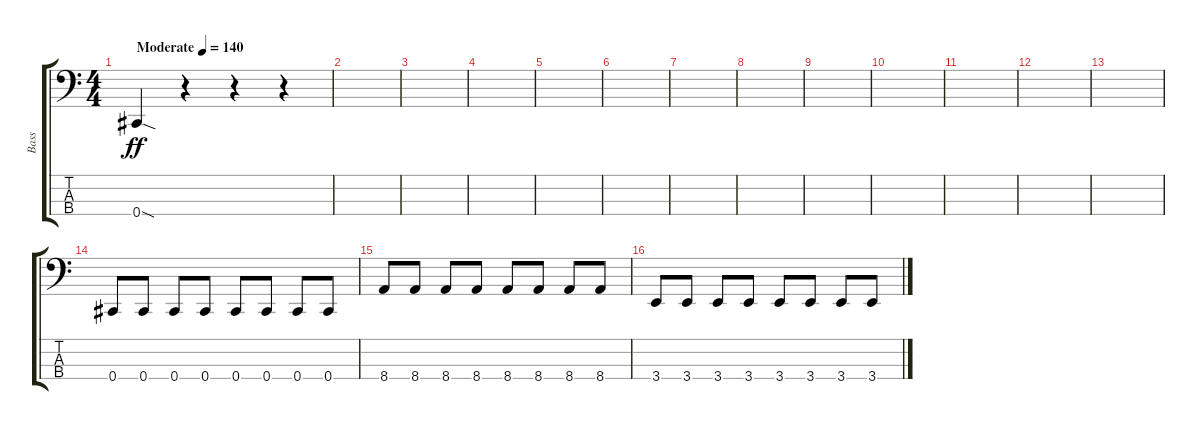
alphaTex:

\track ("Bass" "Bass") {instrument electricbasspick}
\staff {score tabs}
\tuning (Gb2 Db2 Ab1 Db1) {hide}
\ts (4 4)
\tempo (140 "Moderate")
\clef f4
\ks c
0.4{sod}.4{dy ff instrument electricbasspick} r.4 r.4 r.4 |
|
|
|
|
|
|
|
|
|
|
|
|
0.4.8 0.4.8 0.4.8 0.4.8 0.4.8 0.4.8 0.4.8 0.4.8 |
8.4.8 8.4.8 8.4.8 8.4.8 8.4.8 8.4.8 8.4.8 8.4.8 |
3.4.8 3.4.8 3.4.8 3.4.8 3.4.8 3.4.8 3.4.8 3.4.8
